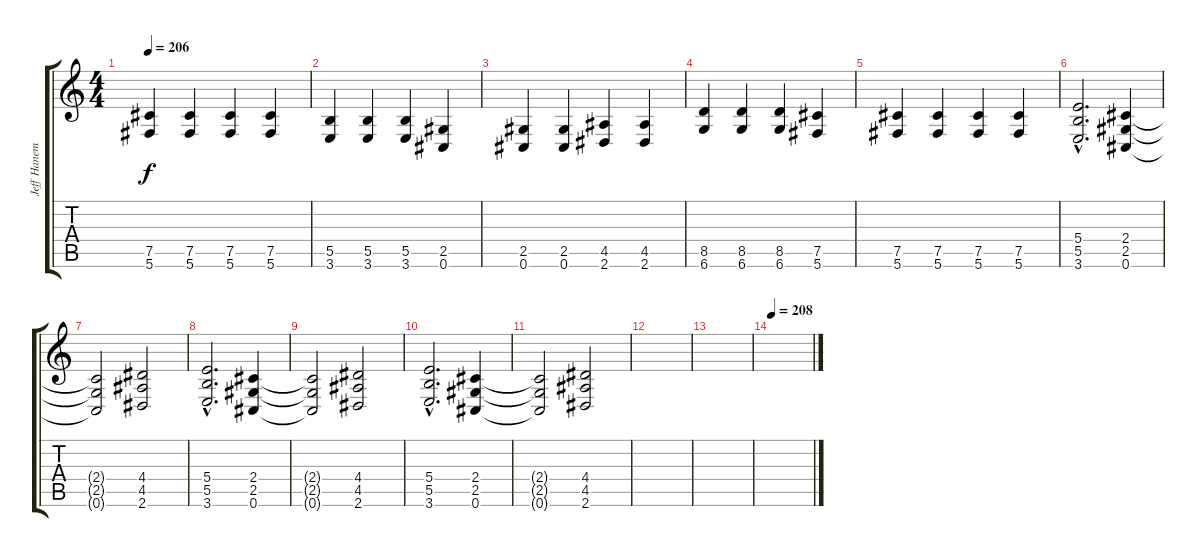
\track ("Jeff Hanemann" "Jeff Hanem") {instrument distortionguitar}
\staff {score tabs}
\tuning (Db4 Ab3 E3 B2 Gb2 Db2) {hide}
\ts (4 4)
\tempo 206
\clef g2
\ks c
(7.5 5.6).4{dy f} (7.5 5.6).4 (7.5 5.6).4 (7.5 5.6).4 |
(5.5 3.6).4 (5.5 3.6).4 (5.5 3.6).4 (2.5 0.6).4 |
(2.5 0.6).4 (2.5 0.6).4 (4.5 2.6).4 (4.5 2.6).4 |
(8.5 6.6).4 (8.5 6.6).4 (8.5 6.6).4 (7.5 5.6).4 |
(7.5 5.6).4 (7.5 5.6).4 (7.5 5.6).4 (7.5 5.6).4 |
(5.4{hac} 5.5{hac} 3.6{hac}).2{d} (2.4 2.5 0.6).4 |
(2.4{t} 2.5{t} 0.6{t}).2 (4.4 4.5 2.6).2 |
(5.4{hac} 5.5{hac} 3.6{hac}).2{d} (2.4 2.5 0.6).4 |
(2.4{t} 2.5{t} 0.6{t}).2 (4.4 4.5 2.6).2 |
(5.4{hac} 5.5{hac} 3.6{hac}).2{d} (2.4 2.5 0.6).4 |
(2.4{t} 2.5{t} 0.6{t}).2 (4.4 4.5 2.6).2 |
|
|
\tempo 208
